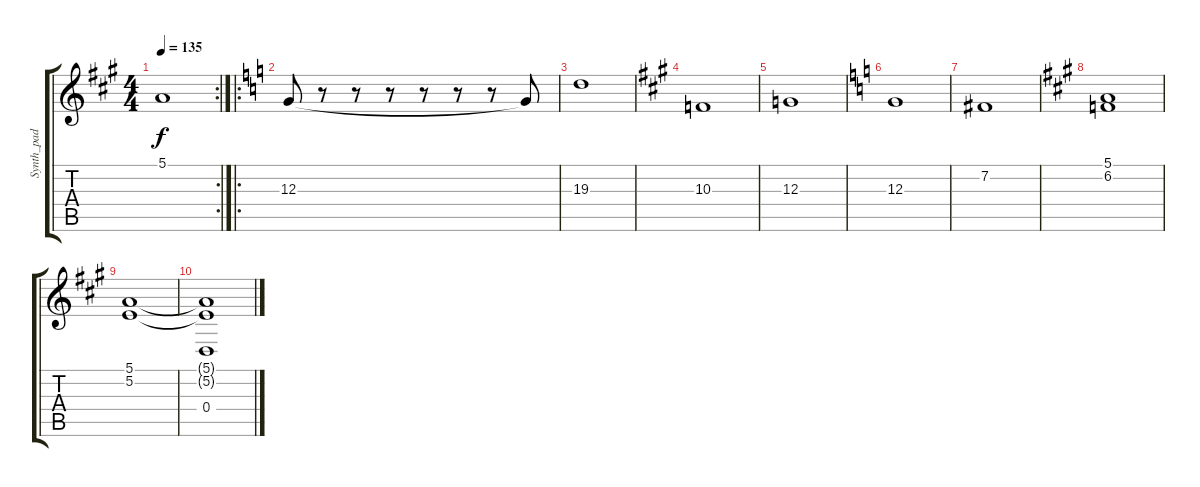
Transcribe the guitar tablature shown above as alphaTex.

\track ("Synth_pad" "Synth_pad") {instrument pad2warm}
\staff {score tabs}
\tuning (E4 B3 G3 D3 A2 D2) {hide}
\rc 2
\ts (4 4)
\tempo 135
\clef g2
\ks a
5.1.1{dy f} |
\ro
\ks c
12.3.8 r.8 r.8 r.8 r.8 r.8 r.8 12.3{t}.8 |
19.3.1 |
\ks a
10.3.1 |
12.3.1 |
\ks c
12.3.1 |
7.2.1 |
\ks a
(5.1 6.2).1 |
(5.1 5.2).1 |
(5.1{t} 5.2{t} 0.4).1
